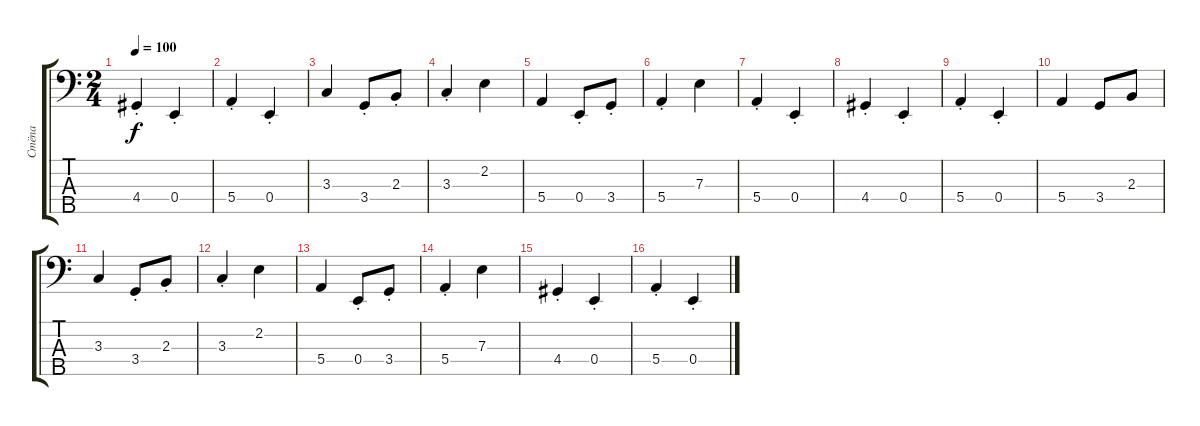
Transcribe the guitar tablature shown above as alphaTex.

\track ("Стёпа" "Стёпа") {instrument electricbassfinger}
\staff {score tabs}
\tuning (G2 D2 A1 E1 B0) {hide}
\ts (2 4)
\tempo 100
\clef f4
\ks c
4.4{st}.4{dy f} 0.4{st}.4 |
5.4{st}.4 0.4{st}.4 |
3.3.4 3.4{st}.8 2.3{st}.8 |
3.3{st}.4 2.2.4 |
5.4.4 0.4{st}.8 3.4{st}.8 |
5.4{st}.4 7.3.4 |
5.4{st}.4 0.4{st}.4 |
4.4{st}.4 0.4{st}.4 |
5.4{st}.4 0.4{st}.4 |
5.4.4 3.4.8 2.3.8 |
3.3.4 3.4{st}.8 2.3{st}.8 |
3.3{st}.4 2.2.4 |
5.4.4 0.4{st}.8 3.4{st}.8 |
5.4{st}.4 7.3.4 |
4.4{st}.4 0.4{st}.4 |
5.4{st}.4 0.4{st}.4
